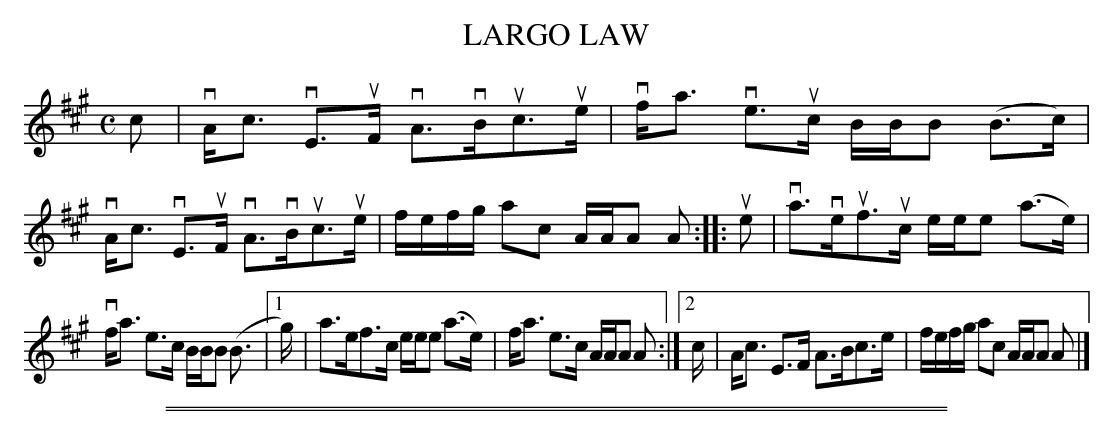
X:1
T: LARGO LAW
M: C
L: 1/16
K: A
c2 |\
vAc3 vE3uF vA3vBuc3ue | vfa3 ve3uc BBB2 (B3c) |\
vAc3 vE3uF vA3vBuc3ue | fefg a2c2 AAA2 A2 ::\
ue2 |\
va3veuf3uc eee2 (a3e) |
vfa3 e3c BBB2 (B3 |\
[1 g) | a3ef3c eee2 (a3e) | fa3 e3c AAA2 A2 :|\
[2 c | Ac3 E3F A3Bc3e | fefg a2c2 AAA2 A2 |]
